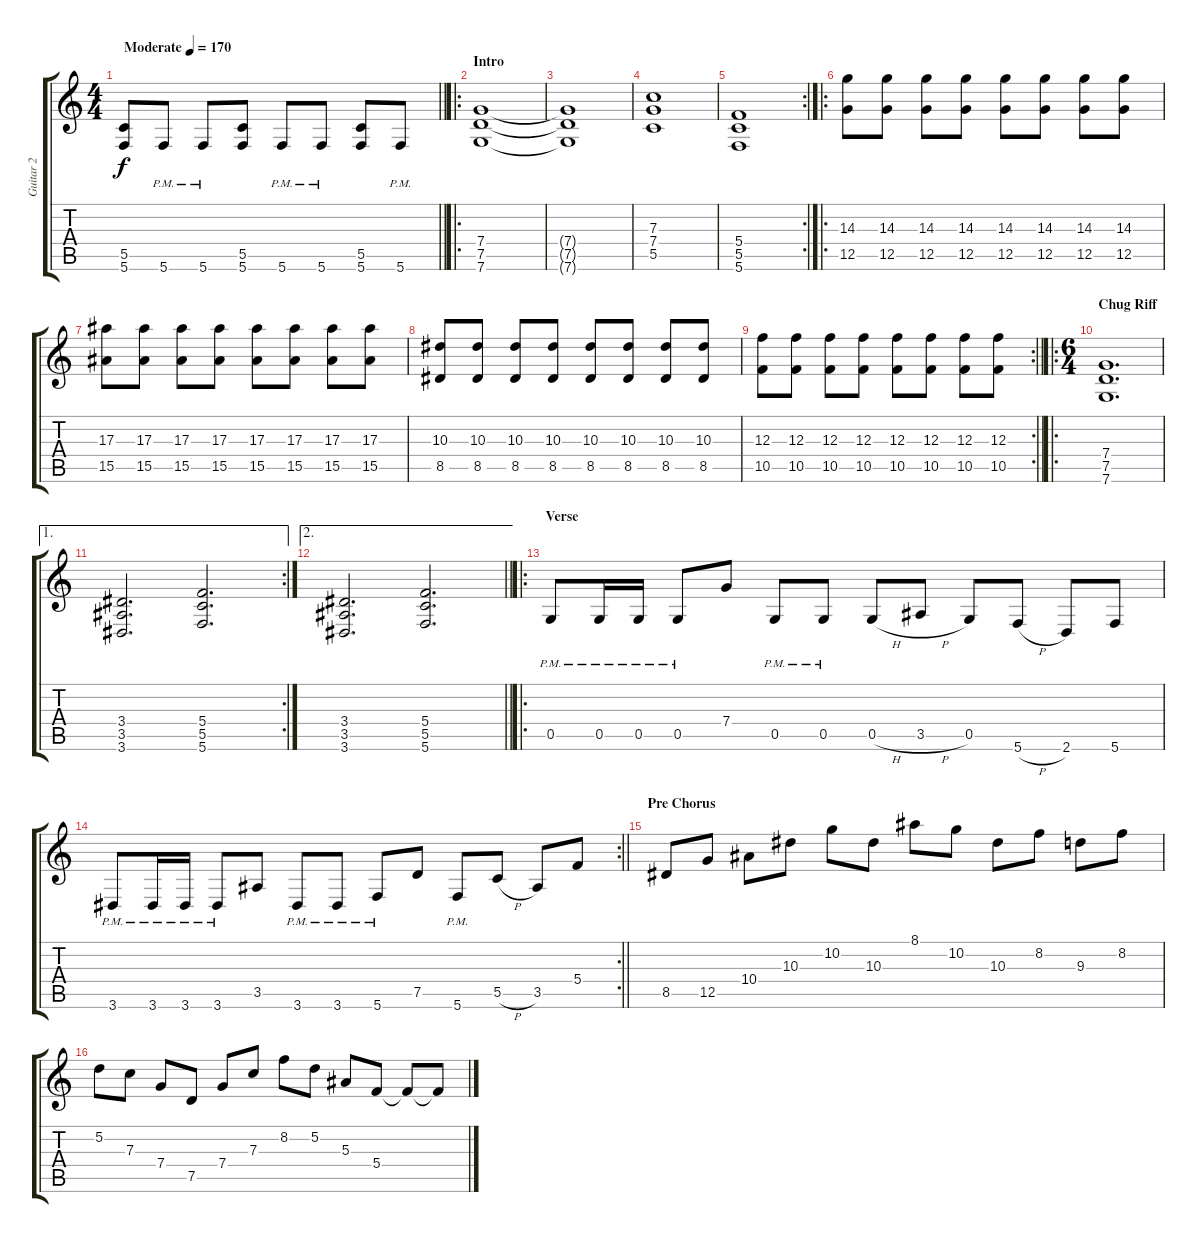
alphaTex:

\track ("Guitar 2" "Guitar 2") {instrument distortionguitar}
\staff {score tabs}
\tuning (D4 A3 F3 C3 G2 C2) {hide}
\ts (4 4)
\tempo (170 "Moderate")
\clef g2
\barLineRight lightlight
\ks c
(5.5 5.6).8{dy f instrument distortionguitar} 5.6{pm}.8 5.6{pm}.8 (5.5 5.6).8 5.6{pm}.8 5.6{pm}.8 (5.5 5.6).8 5.6{pm}.8 |
\ro
\section ("" "Intro")
(7.4 7.5 7.6).1 |
(7.4{t} 7.5{t} 7.6{t}).1 |
(7.3 7.4 5.5).1 |
\rc 2
(5.4 5.5 5.6).1 |
\ro
(14.3 12.5).8 (14.3 12.5).8 (14.3 12.5).8 (14.3 12.5).8 (14.3 12.5).8 (14.3 12.5).8 (14.3 12.5).8 (14.3 12.5).8 |
(17.3 15.5).8 (17.3 15.5).8 (17.3 15.5).8 (17.3 15.5).8 (17.3 15.5).8 (17.3 15.5).8 (17.3 15.5).8 (17.3 15.5).8 |
(10.3 8.5).8 (10.3 8.5).8 (10.3 8.5).8 (10.3 8.5).8 (10.3 8.5).8 (10.3 8.5).8 (10.3 8.5).8 (10.3 8.5).8 |
\rc 2
\barLineRight lightlight
(12.3 10.5).8 (12.3 10.5).8 (12.3 10.5).8 (12.3 10.5).8 (12.3 10.5).8 (12.3 10.5).8 (12.3 10.5).8 (12.3 10.5).8 |
\ro
\ts (6 4)
\section ("" "Chug Riff")
(7.4 7.5 7.6).1{d} |
\ae 1
\rc 2
(3.4 3.5 3.6).2{d} (5.4 5.5 5.6).2{d} |
\ae 2
\barLineRight lightlight
(3.4 3.5 3.6).2{d} (5.4 5.5 5.6).2{d} |
\ro
\section ("" "Verse")
0.5{pm}.8 0.5{pm}.16 0.5{pm}.16 0.5{pm}.8 7.4.8 0.5{pm}.8 0.5{pm}.8 0.5{h}.8 3.5{h}.8 0.5.8 5.6{h}.8 2.6.8 5.6.8 |
\rc 2
\barLineRight lightlight
3.6{pm}.8 3.6{pm}.16 3.6{pm}.16 3.6{pm}.8 3.5.8 3.6{pm}.8 3.6{pm}.8 5.6{pm}.8 7.5.8 5.6{pm}.8 5.5{h}.8 3.5.8 5.4.8 |
\section ("" "Pre Chorus")
8.5.8 12.5.8 10.4.8 10.3.8 10.2.8 10.3.8 8.1.8 10.2.8 10.3.8 8.2.8 9.3.8 8.2.8 |
5.2.8 7.3.8 7.4.8 7.5.8 7.4.8 7.3.8 8.2.8 5.2.8 5.3.8 5.4.8 5.4{t}.8 5.4{t}.8
